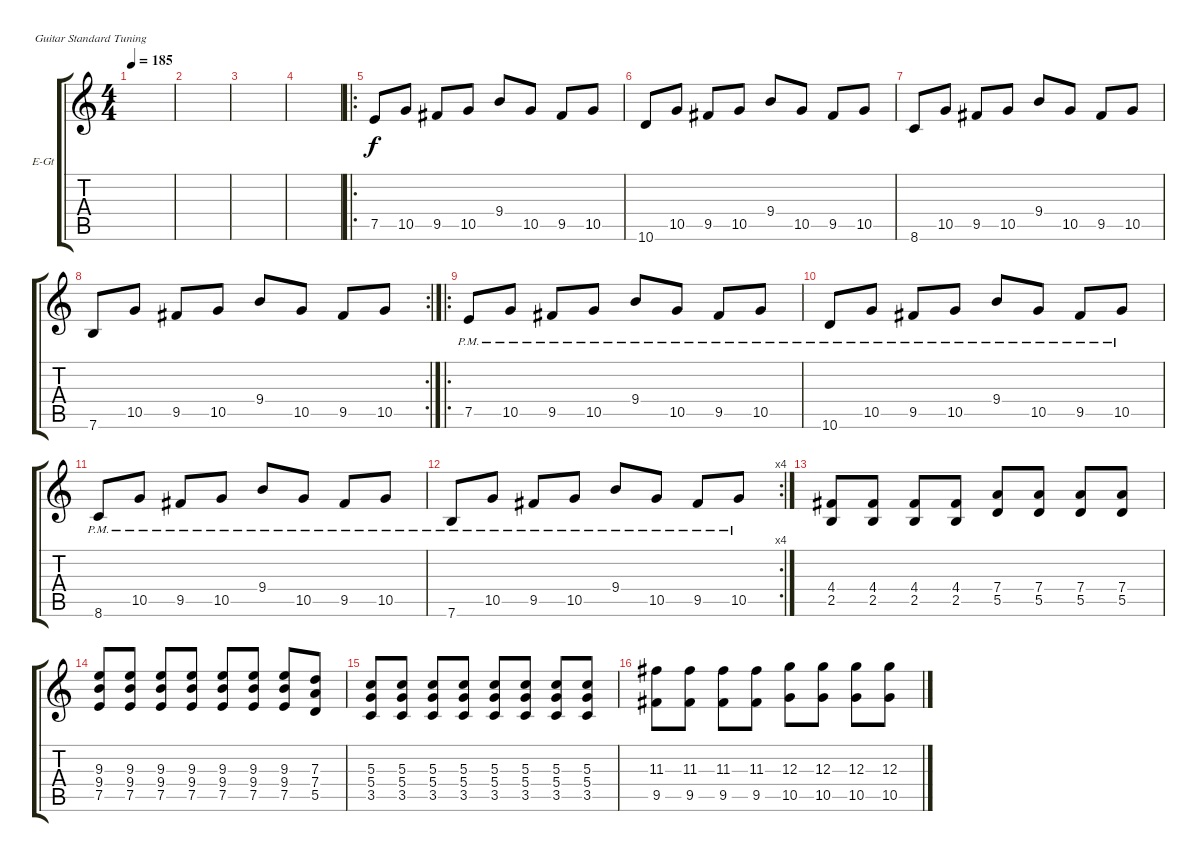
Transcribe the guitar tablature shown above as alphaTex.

\defaultSystemsLayout 4
\bracketExtendMode groupsimilarinstruments
\firstSystemTrackNameOrientation horizontal
\otherSystemsTrackNameOrientation horizontal
\track ("Electric Guitar1" "E-Gt") {instrument distortionguitar}
\staff {score tabs}
\tuning (E4 B3 G3 D3 A2 E2)
\ts (4 4)
\tempo 185
\clef g2
\ks c
|
|
|
|
\ro
7.5.8 10.5.8 9.5.8 10.5.8 9.4.8 10.5.8 9.5.8 10.5.8 |
10.6.8 10.5.8 9.5.8 10.5.8 9.4.8 10.5.8 9.5.8 10.5.8 |
8.6.8 10.5.8 9.5.8 10.5.8 9.4.8 10.5.8 9.5.8 10.5.8 |
\rc 2
7.6.8 10.5.8 9.5.8 10.5.8 9.4.8 10.5.8 9.5.8 10.5.8 |
\ro
7.5{pm}.8 10.5{pm}.8 9.5{pm}.8 10.5{pm}.8 9.4{pm}.8 10.5{pm}.8 9.5{pm}.8 10.5{pm}.8 |
10.6{pm}.8 10.5{pm}.8 9.5{pm}.8 10.5{pm}.8 9.4{pm}.8 10.5{pm}.8 9.5{pm}.8 10.5{pm}.8 |
8.6{pm}.8 10.5{pm}.8 9.5{pm}.8 10.5{pm}.8 9.4{pm}.8 10.5{pm}.8 9.5{pm}.8 10.5{pm}.8 |
\rc 4
7.6{pm}.8 10.5{pm}.8 9.5{pm}.8 10.5{pm}.8 9.4{pm}.8 10.5{pm}.8 9.5{pm}.8 10.5{pm}.8 |
(2.5 4.4).8 (4.4 2.5).8 (4.4 2.5).8 (2.5 4.4).8 (7.4 5.5).8 (5.5 7.4).8 (7.4 5.5).8 (5.5 7.4).8 |
(7.5 9.4 9.3).8 (7.5 9.4 9.3).8 (7.5 9.4 9.3).8 (7.5 9.4 9.3).8 (7.5 9.4 9.3).8 (7.5 9.4 9.3).8 (7.5 9.4 9.3).8 (5.5 7.4 7.3).8 |
(5.3 5.4 3.5).8 (5.3 5.4 3.5).8 (5.3 5.4 3.5).8 (5.3 5.4 3.5).8 (5.3 5.4 3.5).8 (5.3 5.4 3.5).8 (5.3 5.4 3.5).8 (5.3 5.4 3.5).8 |
(9.5 11.3).8 (11.3 9.5).8 (9.5 11.3).8 (11.3 9.5).8 (12.3 10.5).8 (12.3 10.5).8 (12.3 10.5).8 (12.3 10.5).8
